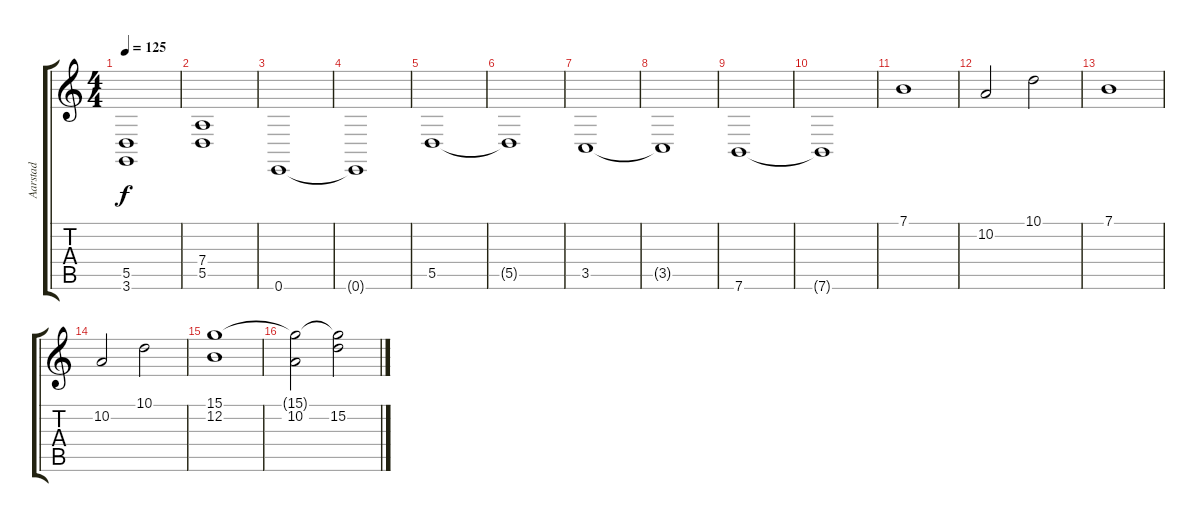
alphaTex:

\track ("Aarstad" "Aarstad") {instrument choiraahs}
\staff {score tabs}
\tuning (E4 B3 G3 D3 A2 E2) {hide}
\ts (4 4)
\tempo 125
\clef g2
\ks c
(5.5 3.6).1{dy f} |
(7.4 5.5).1 |
0.6.1 |
0.6{t}.1 |
5.5.1 |
5.5{t}.1 |
3.5.1 |
3.5{t}.1 |
7.6.1 |
7.6{t}.1 |
7.1.1{instrument piccolo} |
10.2.2 10.1.2 |
7.1.1 |
10.2.2 10.1.2 |
(15.1 12.2).1 |
(15.1{t} 10.2).2 (15.1{t} 15.2).2
